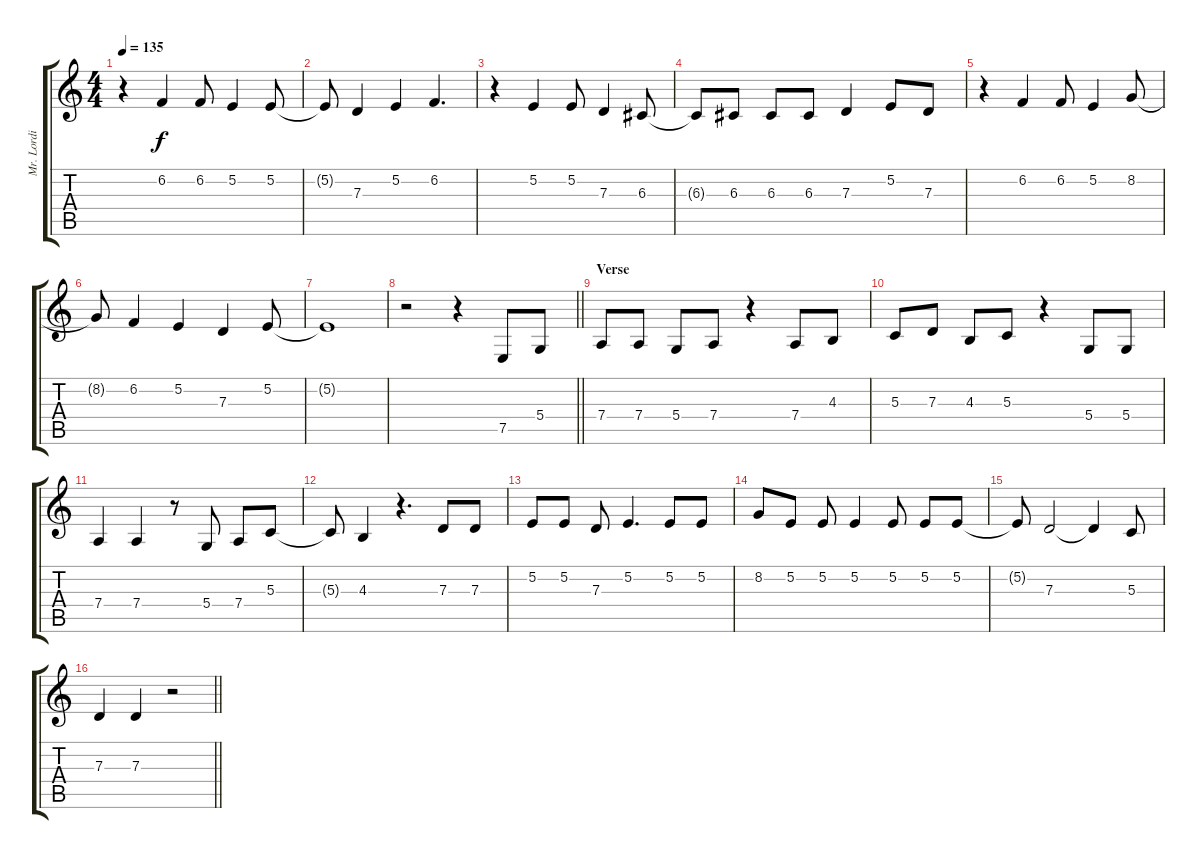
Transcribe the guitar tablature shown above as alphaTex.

\track ("Mr. Lordi" "Mr. Lordi") {instrument lead2sawtooth}
\staff {score tabs}
\tuning (E4 B3 G3 D3 A2 E2) {hide}
\ts (4 4)
\tempo 135
\clef g2
\ks c
r.4{dy f} 6.2.4 6.2.8 5.2.4 5.2.8 |
5.2{t}.8 7.3.4 5.2.4 6.2.4{d} |
r.4 5.2.4 5.2.8 7.3.4 6.3.8 |
6.3{t}.8 6.3.8 6.3.8 6.3.8 7.3.4 5.2.8 7.3.8 |
r.4 6.2.4 6.2.8 5.2.4 8.2.8 |
8.2{t}.8 6.2.4 5.2.4 7.3.4 5.2.8 |
5.2{t}.1 |
\barLineRight lightlight
r.2 r.4 7.5.8 5.4.8 |
\section ("" "Verse")
7.4.8 7.4.8 5.4.8 7.4.8 r.4 7.4.8 4.3.8 |
5.3.8 7.3.8 4.3.8 5.3.8 r.4 5.4.8 5.4.8 |
7.4.4 7.4.4 r.8 5.4.8 7.4.8 5.3.8 |
5.3{t}.8 4.3.4 r.4{d} 7.3.8 7.3.8 |
5.2.8 5.2.8 7.3.8 5.2.4{d} 5.2.8 5.2.8 |
8.2.8 5.2.8 5.2.8 5.2.4 5.2.8 5.2.8 5.2.8 |
5.2{t}.8 7.3.2 7.3{t}.4 5.3.8 |
\barLineRight lightlight
7.3.4 7.3.4 r.2
